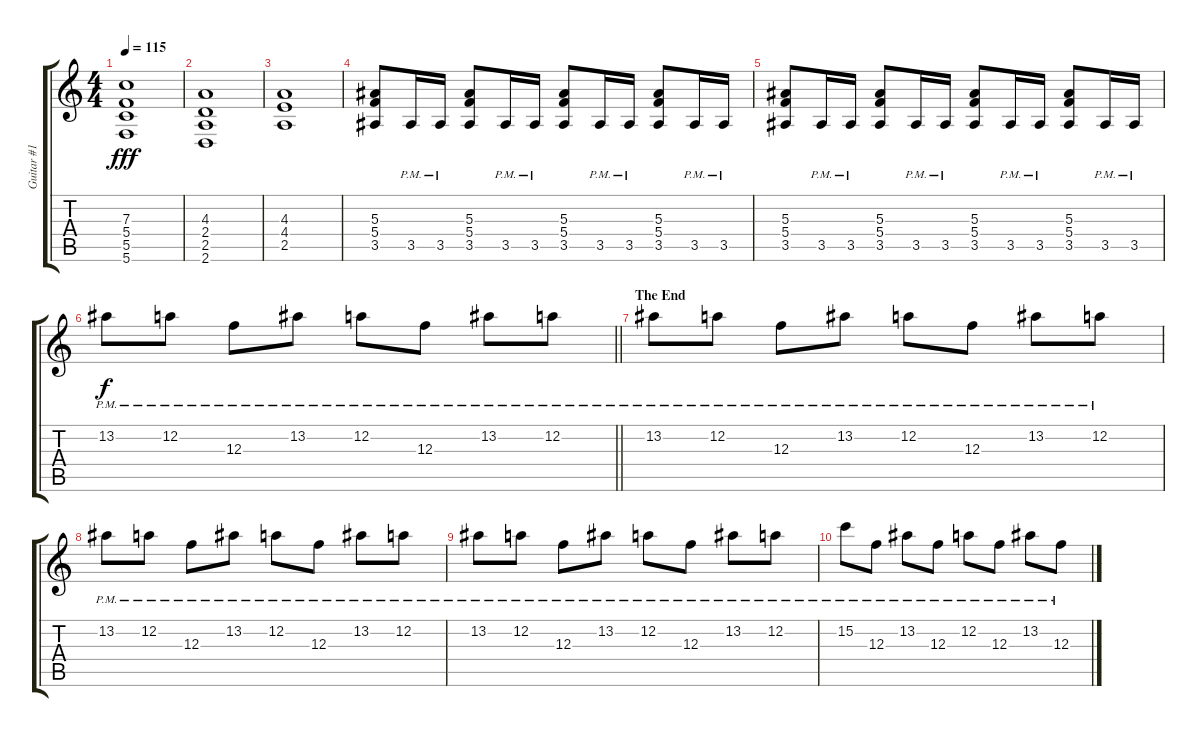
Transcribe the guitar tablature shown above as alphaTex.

\track ("Guitar #1" "Guitar #1") {instrument distortionguitar}
\staff {score tabs}
\tuning (D4 A3 F3 C3 G2 C2) {hide}
\ts (4 4)
\tempo 115
\clef g2
\ks c
(7.3 5.4 5.5 5.6).1{dy fff} |
(4.3 2.4 2.5 2.6).1 |
(4.3 4.4 2.5).1 |
(5.3 5.4 3.5).8 3.5{pm}.16 3.5{pm}.16 (5.3 5.4 3.5).8 3.5{pm}.16 3.5{pm}.16 (5.3 5.4 3.5).8 3.5{pm}.16 3.5{pm}.16 (5.3 5.4 3.5).8 3.5{pm}.16 3.5{pm}.16 |
(5.3 5.4 3.5).8 3.5{pm}.16 3.5{pm}.16 (5.3 5.4 3.5).8 3.5{pm}.16 3.5{pm}.16 (5.3 5.4 3.5).8 3.5{pm}.16 3.5{pm}.16 (5.3 5.4 3.5).8 3.5{pm}.16 3.5{pm}.16 |
\barLineRight lightlight
13.2{pm}.8{dy f} 12.2{pm}.8 12.3{pm}.8 13.2{pm}.8 12.2{pm}.8 12.3{pm}.8 13.2{pm}.8 12.2{pm}.8 |
\section ("" "The End")
13.2{pm}.8 12.2{pm}.8 12.3{pm}.8 13.2{pm}.8 12.2{pm}.8 12.3{pm}.8 13.2{pm}.8 12.2{pm}.8 |
13.2{pm}.8 12.2{pm}.8 12.3{pm}.8 13.2{pm}.8 12.2{pm}.8 12.3{pm}.8 13.2{pm}.8 12.2{pm}.8 |
13.2{pm}.8 12.2{pm}.8 12.3{pm}.8 13.2{pm}.8 12.2{pm}.8 12.3{pm}.8 13.2{pm}.8 12.2{pm}.8 |
15.2{pm}.8 12.3{pm}.8 13.2{pm}.8 12.3{pm}.8 12.2{pm}.8 12.3{pm}.8 13.2{pm}.8 12.3{pm}.8
